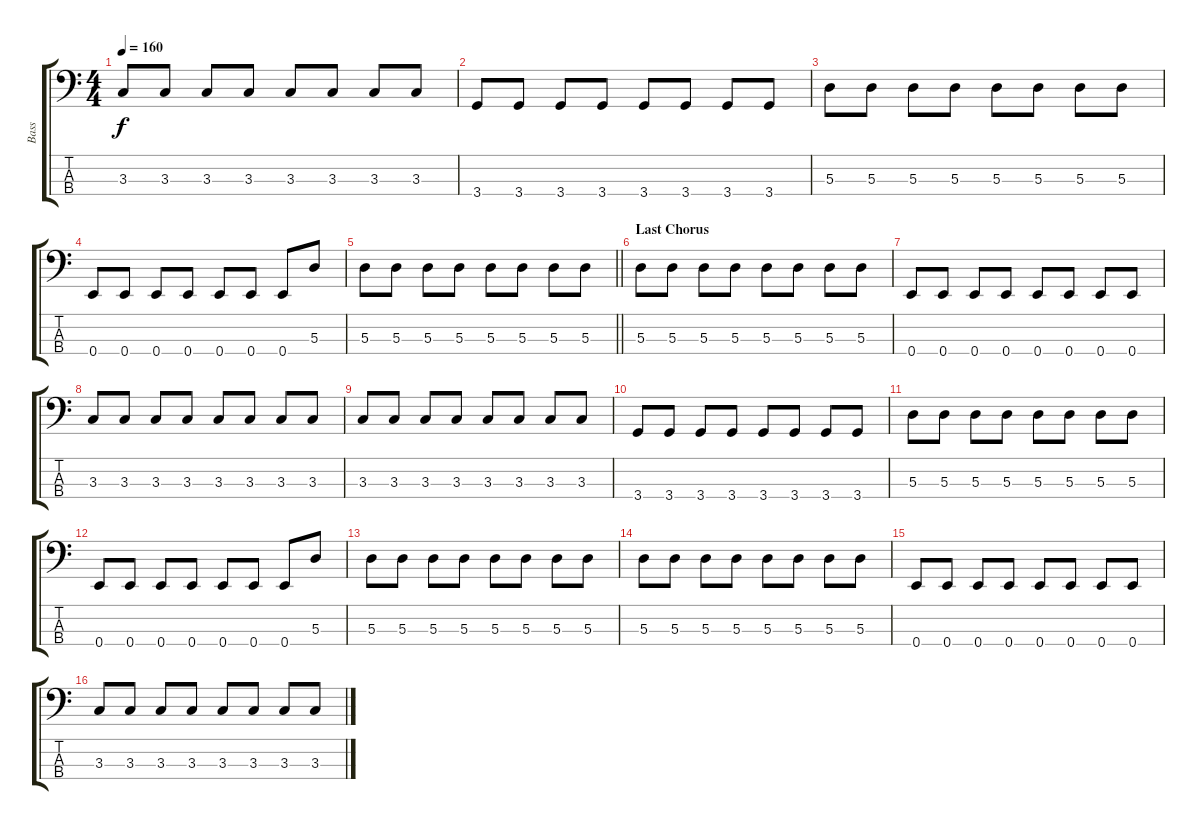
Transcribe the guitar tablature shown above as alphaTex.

\track ("Bass" "Bass") {instrument electricbassfinger}
\staff {score tabs}
\tuning (G2 D2 A1 E1) {hide}
\ts (4 4)
\tempo 160
\clef f4
\ks c
3.3.8{dy f} 3.3.8 3.3.8 3.3.8 3.3.8 3.3.8 3.3.8 3.3.8 |
3.4.8 3.4.8 3.4.8 3.4.8 3.4.8 3.4.8 3.4.8 3.4.8 |
5.3.8 5.3.8 5.3.8 5.3.8 5.3.8 5.3.8 5.3.8 5.3.8 |
0.4.8 0.4.8 0.4.8 0.4.8 0.4.8 0.4.8 0.4.8 5.3.8 |
\barLineRight lightlight
5.3.8 5.3.8 5.3.8 5.3.8 5.3.8 5.3.8 5.3.8 5.3.8 |
\section ("" "Last Chorus")
5.3.8 5.3.8 5.3.8 5.3.8 5.3.8 5.3.8 5.3.8 5.3.8 |
0.4.8 0.4.8 0.4.8 0.4.8 0.4.8 0.4.8 0.4.8 0.4.8 |
3.3.8 3.3.8 3.3.8 3.3.8 3.3.8 3.3.8 3.3.8 3.3.8 |
3.3.8 3.3.8 3.3.8 3.3.8 3.3.8 3.3.8 3.3.8 3.3.8 |
3.4.8 3.4.8 3.4.8 3.4.8 3.4.8 3.4.8 3.4.8 3.4.8 |
5.3.8 5.3.8 5.3.8 5.3.8 5.3.8 5.3.8 5.3.8 5.3.8 |
0.4.8 0.4.8 0.4.8 0.4.8 0.4.8 0.4.8 0.4.8 5.3.8 |
5.3.8 5.3.8 5.3.8 5.3.8 5.3.8 5.3.8 5.3.8 5.3.8 |
5.3.8 5.3.8 5.3.8 5.3.8 5.3.8 5.3.8 5.3.8 5.3.8 |
0.4.8 0.4.8 0.4.8 0.4.8 0.4.8 0.4.8 0.4.8 0.4.8 |
3.3.8 3.3.8 3.3.8 3.3.8 3.3.8 3.3.8 3.3.8 3.3.8
